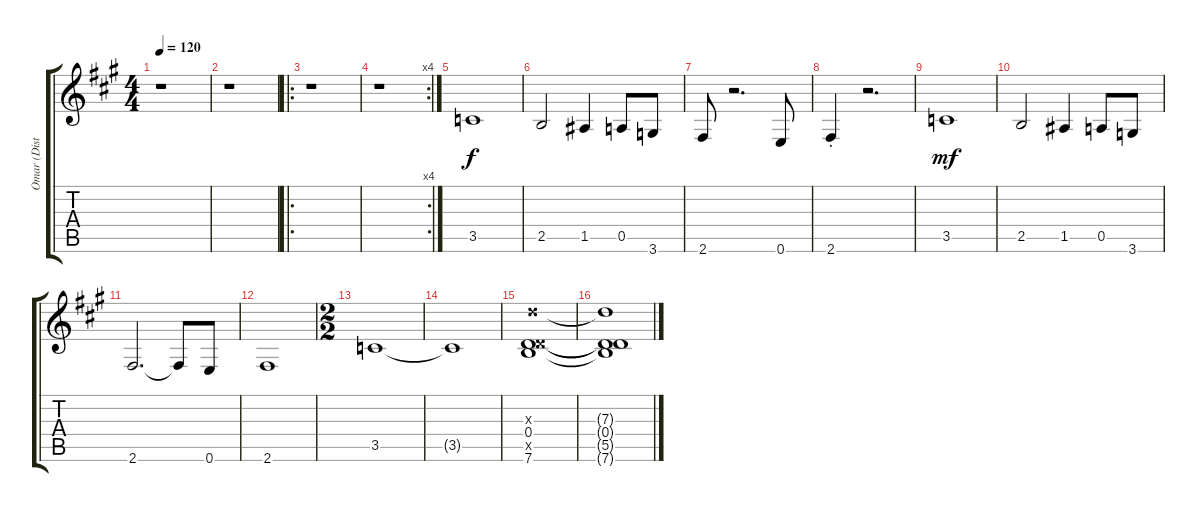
\track ("Omar (Distorted)" "Omar (Dist") {instrument overdrivenguitar}
\staff {score tabs}
\tuning (E4 B3 G3 D3 A2 E2) {hide}
\ts (4 4)
\tempo 120
\clef g2
\ks a
r.1{dy f} |
r.1 |
\ro
r.1 |
\rc 4
r.1 |
3.5.1 |
2.5.2 1.5.4 0.5.8 3.6.8 |
2.6.8 r.2{d} 0.6.8 |
2.6{st}.4 r.2{d} |
3.5.1{dy mf} |
2.5.2 1.5.4 0.5.8 3.6.8 |
2.6.2{d} 2.6{t}.8 0.6.8 |
2.6.1 |
\ts (2 2)
3.5.1 |
3.5{t}.1 |
(7.3{x} 0.4 5.5{x} 7.6).1 |
(7.3{t} 0.4{t} 5.5{t} 7.6{t}).1
